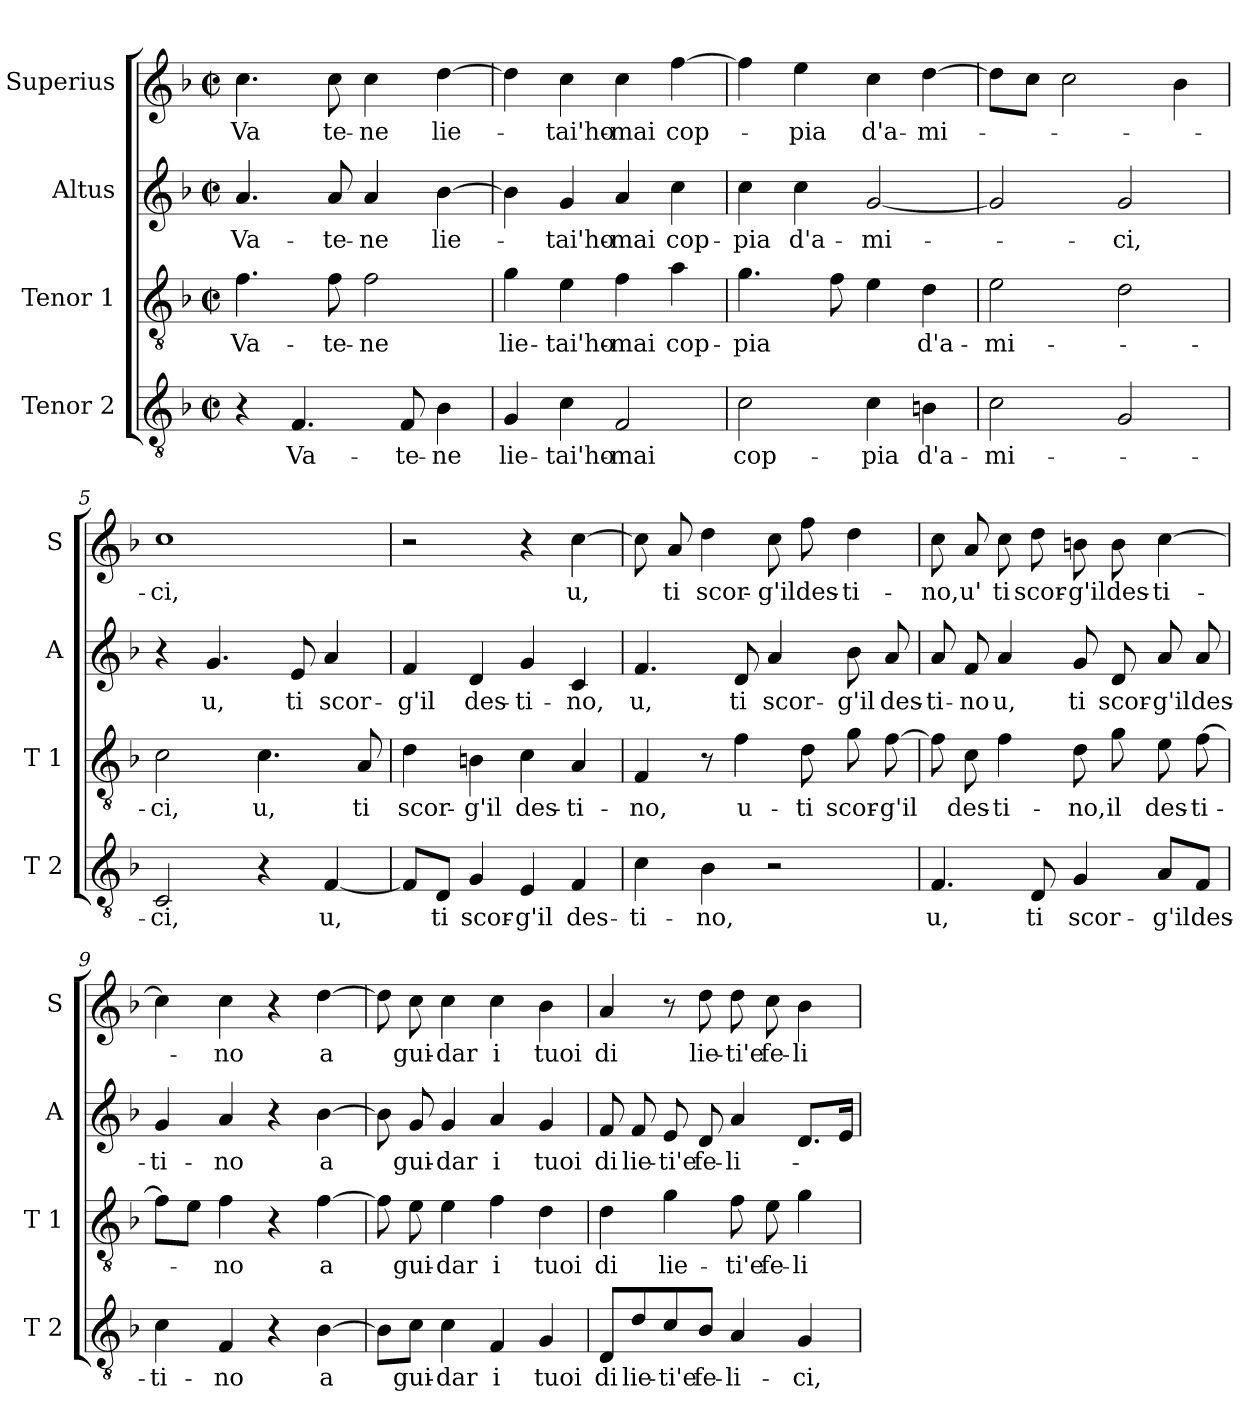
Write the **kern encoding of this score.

**kern	**text	**kern	**text	**kern	**text	**kern	**text
*part4	*part4	*part3	*part3	*part2	*part2	*part1	*part1
*staff4	*staff4	*staff3	*staff3	*staff2	*staff2	*staff1	*staff1
*I"Tenor 2	*	*I"Tenor 1	*	*I"Altus	*	*I"Superius	*
*I'T 2	*	*I'T 1	*	*I'A	*	*I'S	*
*clefGv2	*	*clefGv2	*	*clefG2	*	*clefG2	*
*k[b-]	*	*k[b-]	*	*k[b-]	*	*k[b-]	*
*F:	*	*F:	*	*F:	*	*F:	*
*M2/2	*	*M2/2	*	*M2/2	*	*M2/2	*
*met(c|)	*	*met(c|)	*	*met(c|)	*	*met(c|)	*
=1	=1	=1	=1	=1	=1	=1	=1
4r	.	4.f\	Va-	4.a/	Va-	4.cc\	Va
4.F/	Va-	.	.	.	.	.	.
.	.	8f\	-te-	8a/	-te-	8cc\	te-
.	.	2f\	-ne	4a/	-ne	4cc\	-ne
8F/	-te-	.	.	.	.	.	.
4B-\	-ne	.	.	[4b-\	lie-	[4dd\	lie-
=2	=2	=2	=2	=2	=2	=2	=2
4G/	lie-	4g\	lie-	4b-\]	.	4dd\]	.
4c\	-tai'ho-	4e\	-tai'ho-	4g/	-tai'ho-	4cc\	-tai'ho-
2F/	-mai	4f\	-mai	4a/	-mai	4cc\	-mai
.	.	4a\	cop-	4cc\	cop-	[4ff\	cop-
=3	=3	=3	=3	=3	=3	=3	=3
2c\	cop-	4.g\	-pia	4cc\	-pia	4ff\]	.
.	.	.	.	4cc\	d'a-	4ee\	-pia
.	.	8f\	.	.	.	.	.
4c\	-pia	4e\	.	[2g/	-mi-	4cc\	d'a-
4Bn\	d'a-	4d\	d'a-	.	.	[4dd\	-mi-
=4	=4	=4	=4	=4	=4	=4	=4
2c\	-mi-	2e\	-mi-	2g/]	.	8dd\L]	.
.	.	.	.	.	.	8cc\J	.
.	.	.	.	.	.	2cc\	.
2G/	.	2d\	.	2g/	-ci,	.	.
.	.	.	.	.	.	4b-\	.
!!LO:LB:g=z
=5	=5	=5	=5	=5	=5	=5	=5
2C/	-ci,	2c\	-ci,	4r	.	1cc	-ci,
.	.	.	.	4.g/	u,	.	.
4r	.	4.c\	u,	.	.	.	.
.	.	.	.	8e/	ti	.	.
[4F/	u,	.	.	4a/	scor-	.	.
.	.	8A/	ti	.	.	.	.
=6	=6	=6	=6	=6	=6	=6	=6
8F/L]	.	4d\	scor-	4f/	-g'il	2r	.
8D/J	ti	.	.	.	.	.	.
4G/	scor-	4Bn\	-g'il	4d/	des-	.	.
4E/	-g'il	4c\	des-	4g/	-ti-	4r	.
4F/	des-	4A/	-ti-	4c/	-no,	[4cc\	u,
=7	=7	=7	=7	=7	=7	=7	=7
4c\	-ti-	4F/	-no,	4.f/	u,	8cc\]	.
.	.	.	.	.	.	8a/	ti
4B-\	-no,	8r	.	.	.	4dd\	scor-
.	.	4f\	u-	8d/	ti	.	.
2r	.	.	.	4a/	scor-	8cc\	-g'il
.	.	8d\	-ti	.	.	8ff\	des-
.	.	8g\	scor-	8b-\	-g'il	4dd\	-ti-
.	.	[8f\	-g'il	8a/	des-	.	.
=8	=8	=8	=8	=8	=8	=8	=8
4.F/	u,	8f\]	.	8a/	-ti-	8cc\	-no,
.	.	8c\	des-	8f/	-no	8a/	u'
.	.	4f\	-ti-	4a/	u,	8cc\	ti
8D/	ti	.	.	.	.	8dd\	scor-
4G/	scor-	8d\	-no,	8g/	ti	8bn\	-g'il
.	.	8g\	il	8d/	scor-	8b\	des-
8A/L	-g'il	8e\	des-	8a/	-g'il	[4cc\	-ti-
8F/J	des-	[8f\	-ti-	8a/	des-	.	.
!!LO:LB:g=z
=9	=9	=9	=9	=9	=9	=9	=9
4c\	-ti-	8f\L]	.	4g/	-ti-	4cc\]	.
.	.	8e\J	.	.	.	.	.
4F/	-no	4f\	-no	4a/	-no	4cc\	-no
4r	.	4r	.	4r	.	4r	.
[4B-\	a	[4f\	a	[4b-\	a	[4dd\	a
=10	=10	=10	=10	=10	=10	=10	=10
8B-\L]	.	8f\]	.	8b-\]	.	8dd\]	.
8c\J	gui-	8e\	gui-	8g/	gui-	8cc\	gui-
4c\	-dar	4e\	-dar	4g/	-dar	4cc\	-dar
4F/	i	4f\	i	4a/	i	4cc\	i
4G/	tuoi	4d\	tuoi	4g/	tuoi	4b-\	tuoi
=11	=11	=11	=11	=11	=11	=11	=11
8D/L	di	4d\	di	8f/	di	4a/	di
8d/	lie-	.	.	8f/	lie-	.	.
8c/	-ti'e	4g\	lie-	8e/	-ti'e	8r	.
8B-/J	fe-	.	.	8d/	fe-	8dd\	lie-
4A/	-li-	8f\	-ti'e	4a/	-li-	8dd\	-ti'e
.	.	8e\	fe-	.	.	8cc\	fe-
4G/	-ci,	4g\	-li-	8.d/L	.	4b-\	-li-
.	.	.	.	16e/Jk	.	.	.
=	=	=	=	=	=	=	=
*-	*-	*-	*-	*-	*-	*-	*-
